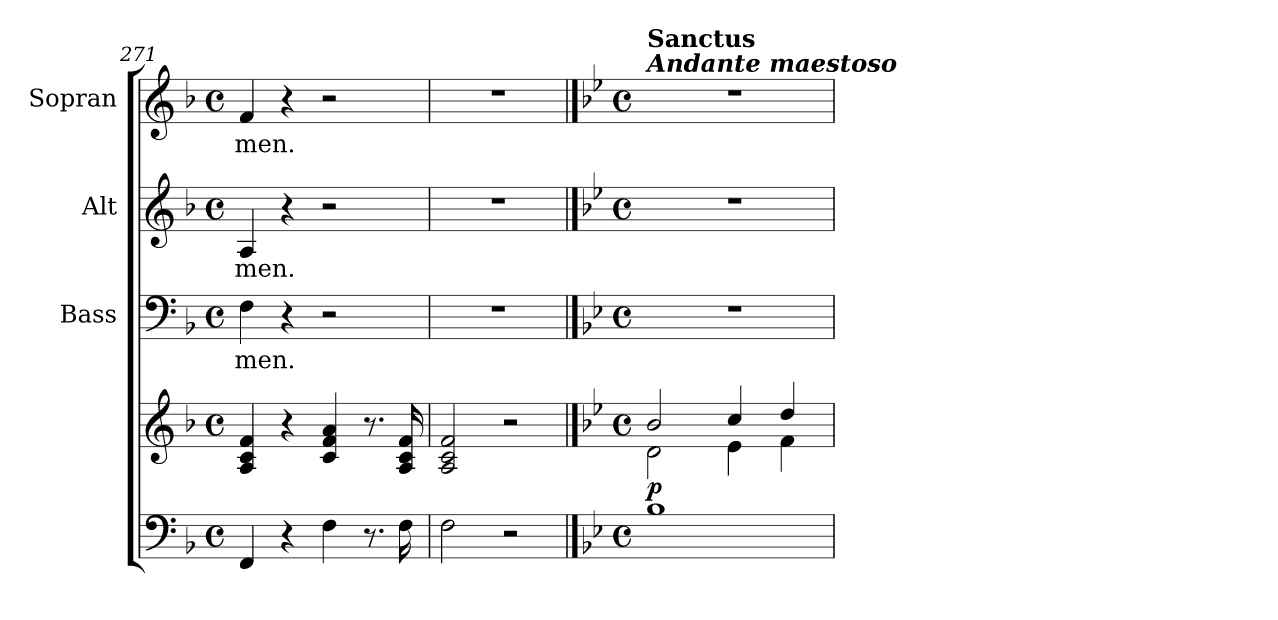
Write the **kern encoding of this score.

**kern	**kern	**dynam	**kern	**text	**kern	**text	**kern	**text
*part4	*part4	*part4	*part3	*part3	*part2	*part2	*part1	*part1
*staff5	*staff4	*staff4/5	*staff3	*staff3	*staff2	*staff2	*staff1	*staff1
*	*	*	*I"Bass	*	*I"Alt	*	*I"Sopran	*
*	*	*	*I'B.	*	*I'A.	*	*I'S.	*
*clefF4	*clefG2	*	*clefF4	*	*clefG2	*	*clefG2	*
*k[b-]	*k[b-]	*	*k[b-]	*	*k[b-]	*	*k[b-]	*
*F:	*F:	*	*F:	*	*F:	*	*F:	*
*M4/4	*M4/4	*	*M4/4	*	*M4/4	*	*M4/4	*
*met(c)	*met(c)	*	*met(c)	*	*met(c)	*	*met(c)	*
=271	=271	=271	=271	=271	=271	=271	=271	=271
!	!	!	!	!LO:LY:b	!	!LO:LY:b	!	!LO:LY:b
4FF/	4A/ 4c/ 4f/	.	4F\	-men.	4A/	-men.	4f/	-men.
4r	4r	.	4r	.	4r	.	4r	.
4F\	4c/ 4f/ 4a/	.	2r	.	2r	.	2r	.
8.r	8.r	.	.	.	.	.	.	.
16F\	16A/ 16c/ 16f/	.	.	.	.	.	.	.
=272	=272	=272	=272	=272	=272	=272	=272	=272
2F\	2A/ 2c/ 2f/	.	1r	.	1r	.	1r	.
2r	2r	.	.	.	.	.	.	.
!!LO:PB:g=z
==273	==273	==273	==273	==273	==273	==273	==273	==273
*k[b-e-]	*k[b-e-]	*	*k[b-e-]	*	*k[b-e-]	*	*k[b-e-]	*
*B-:	*B-:	*	*B-:	*	*B-:	*	*B-:	*
*M4/4	*M4/4	*	*M4/4	*	*M4/4	*	*M4/4	*
*met(c)	*met(c)	*	*met(c)	*	*met(c)	*	*met(c)	*
*	*^	*	*	*	*	*	*	*
!	!	!	!	!	!	!	!	!LO:TX:a:Bi:t=Andante maestoso	!
!	!	!	!	!	!	!	!	!LO:TX:a:B:t=Sanctus	!
!	!	!	!LO:DY:b	!	!	!	!	!	!
1B-	2b-/	2d\	p	1r	.	1r	.	1r	.
.	4cc/	4e-\	.	.	.	.	.	.	.
.	4dd/	4f\	.	.	.	.	.	.	.
*	*v	*v	*	*	*	*	*	*	*
=	=	=	=	=	=	=	=	=
*-	*-	*-	*-	*-	*-	*-	*-	*-
